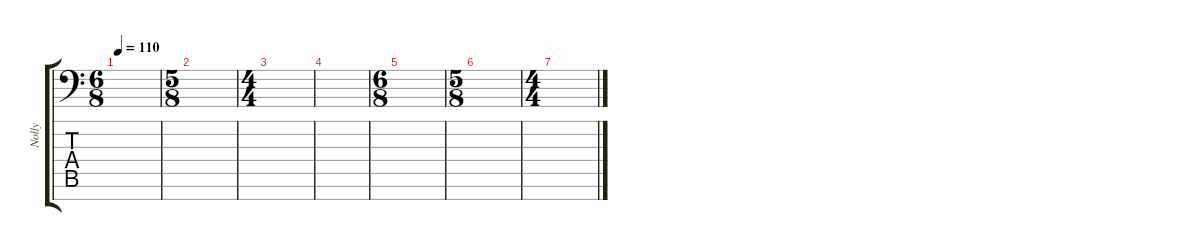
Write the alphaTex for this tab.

\track ("Nolly" "Nolly") {instrument overdrivenguitar}
\staff {score tabs}
\tuning (Gb2 Db2 Ab1 Eb1 Ab0 C-1 C-1) {hide}
\ts (6 8)
\tempo 110
\clef f4
\ks c
|
\ts (5 8)
|
\ts (4 4)
|
|
\ts (6 8)
|
\ts (5 8)
|
\ts (4 4)
